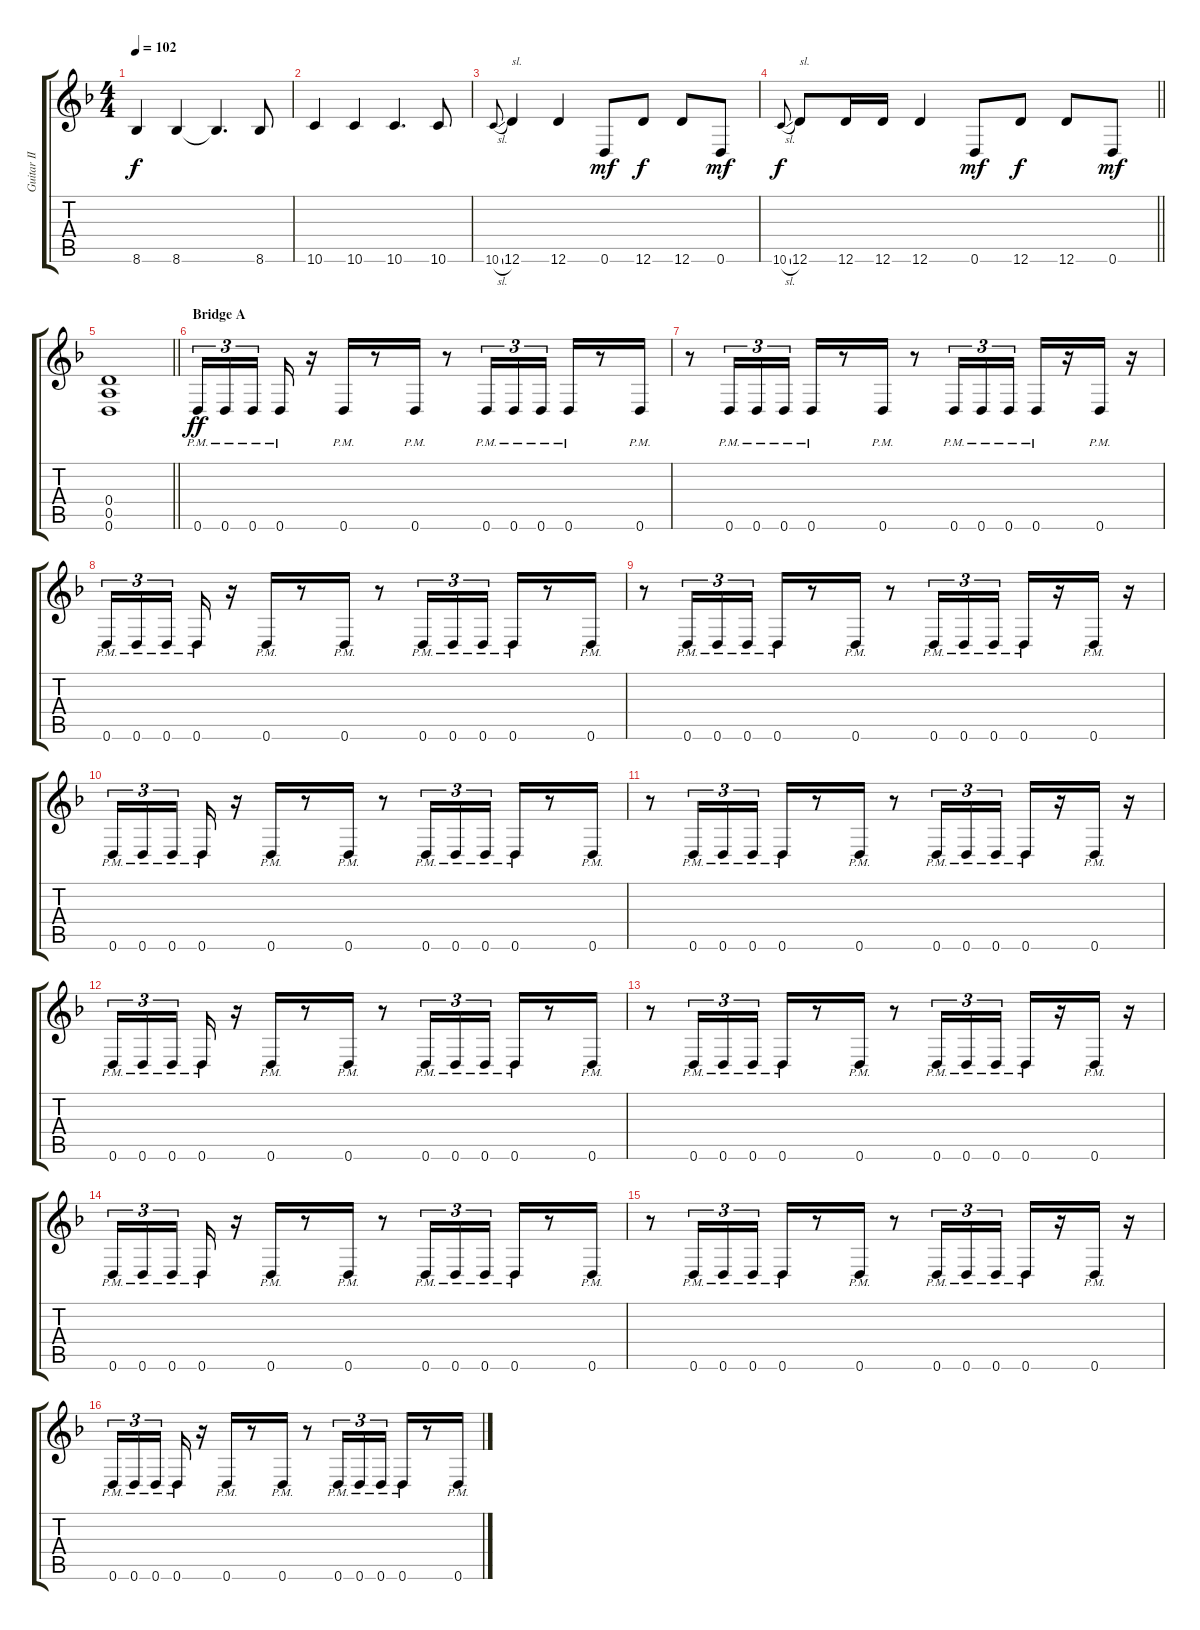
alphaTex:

\track ("Guitar II" "Guitar II") {instrument distortionguitar}
\staff {score tabs}
\tuning (E4 B3 G3 D3 A2 D2) {hide}
\ts (4 4)
\tempo 102
\clef g2
\ks dminor
8.6.4{dy f} 8.6.4 8.6{t}.4{d} 8.6.8 |
10.6.4 10.6.4 10.6.4{d} 10.6.8 |
10.6{sl}.8{gr onbeat} 12.6.4{txt "sl."} 12.6.4 0.6.8{dy mf} 12.6.8{dy f} 12.6.8 0.6.8{dy mf} |
\barLineRight lightlight
10.6{sl}.8{gr onbeat dy f} 12.6.8{txt "sl."} 12.6.16 12.6.16 12.6.4 0.6.8{dy mf} 12.6.8{dy f} 12.6.8 0.6.8{dy mf} |
\barLineRight lightlight
(0.4 0.5 0.6).1{volume 12} |
\section ("" "Bridge A")
0.6{pm}.16{tu (3 2) dy ff volume 14} 0.6{pm}.16{tu (3 2)} 0.6{pm}.16{tu (3 2) beam splitsecondary} 0.6{pm}.16 r.16 0.6{pm}.16 r.8 0.6{pm}.16 r.8 0.6{pm}.16{tu (3 2)} 0.6{pm}.16{tu (3 2)} 0.6{pm}.16{tu (3 2)} 0.6{pm}.16 r.8 0.6{pm}.16 |
r.8 0.6{pm}.16{tu (3 2)} 0.6{pm}.16{tu (3 2)} 0.6{pm}.16{tu (3 2)} 0.6{pm}.16 r.8 0.6{pm}.16 r.8 0.6{pm}.16{tu (3 2)} 0.6{pm}.16{tu (3 2)} 0.6{pm}.16{tu (3 2)} 0.6{pm}.16 r.16 0.6{pm}.16 r.16 |
0.6{pm}.16{tu (3 2)} 0.6{pm}.16{tu (3 2)} 0.6{pm}.16{tu (3 2) beam splitsecondary} 0.6{pm}.16 r.16 0.6{pm}.16 r.8 0.6{pm}.16 r.8 0.6{pm}.16{tu (3 2)} 0.6{pm}.16{tu (3 2)} 0.6{pm}.16{tu (3 2)} 0.6{pm}.16 r.8 0.6{pm}.16 |
r.8 0.6{pm}.16{tu (3 2)} 0.6{pm}.16{tu (3 2)} 0.6{pm}.16{tu (3 2)} 0.6{pm}.16 r.8 0.6{pm}.16 r.8 0.6{pm}.16{tu (3 2)} 0.6{pm}.16{tu (3 2)} 0.6{pm}.16{tu (3 2)} 0.6{pm}.16 r.16 0.6{pm}.16 r.16 |
0.6{pm}.16{tu (3 2)} 0.6{pm}.16{tu (3 2)} 0.6{pm}.16{tu (3 2) beam splitsecondary} 0.6{pm}.16 r.16 0.6{pm}.16 r.8 0.6{pm}.16 r.8 0.6{pm}.16{tu (3 2)} 0.6{pm}.16{tu (3 2)} 0.6{pm}.16{tu (3 2)} 0.6{pm}.16 r.8 0.6{pm}.16 |
r.8 0.6{pm}.16{tu (3 2)} 0.6{pm}.16{tu (3 2)} 0.6{pm}.16{tu (3 2)} 0.6{pm}.16 r.8 0.6{pm}.16 r.8 0.6{pm}.16{tu (3 2)} 0.6{pm}.16{tu (3 2)} 0.6{pm}.16{tu (3 2)} 0.6{pm}.16 r.16 0.6{pm}.16 r.16 |
0.6{pm}.16{tu (3 2)} 0.6{pm}.16{tu (3 2)} 0.6{pm}.16{tu (3 2) beam splitsecondary} 0.6{pm}.16 r.16 0.6{pm}.16 r.8 0.6{pm}.16 r.8 0.6{pm}.16{tu (3 2)} 0.6{pm}.16{tu (3 2)} 0.6{pm}.16{tu (3 2)} 0.6{pm}.16 r.8 0.6{pm}.16 |
r.8 0.6{pm}.16{tu (3 2)} 0.6{pm}.16{tu (3 2)} 0.6{pm}.16{tu (3 2)} 0.6{pm}.16 r.8 0.6{pm}.16 r.8 0.6{pm}.16{tu (3 2)} 0.6{pm}.16{tu (3 2)} 0.6{pm}.16{tu (3 2)} 0.6{pm}.16 r.16 0.6{pm}.16 r.16 |
0.6{pm}.16{tu (3 2)} 0.6{pm}.16{tu (3 2)} 0.6{pm}.16{tu (3 2) beam splitsecondary} 0.6{pm}.16 r.16 0.6{pm}.16 r.8 0.6{pm}.16 r.8 0.6{pm}.16{tu (3 2)} 0.6{pm}.16{tu (3 2)} 0.6{pm}.16{tu (3 2)} 0.6{pm}.16 r.8 0.6{pm}.16 |
r.8 0.6{pm}.16{tu (3 2)} 0.6{pm}.16{tu (3 2)} 0.6{pm}.16{tu (3 2)} 0.6{pm}.16 r.8 0.6{pm}.16 r.8 0.6{pm}.16{tu (3 2)} 0.6{pm}.16{tu (3 2)} 0.6{pm}.16{tu (3 2)} 0.6{pm}.16 r.16 0.6{pm}.16 r.16 |
0.6{pm}.16{tu (3 2)} 0.6{pm}.16{tu (3 2)} 0.6{pm}.16{tu (3 2) beam splitsecondary} 0.6{pm}.16 r.16 0.6{pm}.16 r.8 0.6{pm}.16 r.8 0.6{pm}.16{tu (3 2)} 0.6{pm}.16{tu (3 2)} 0.6{pm}.16{tu (3 2)} 0.6{pm}.16 r.8 0.6{pm}.16
